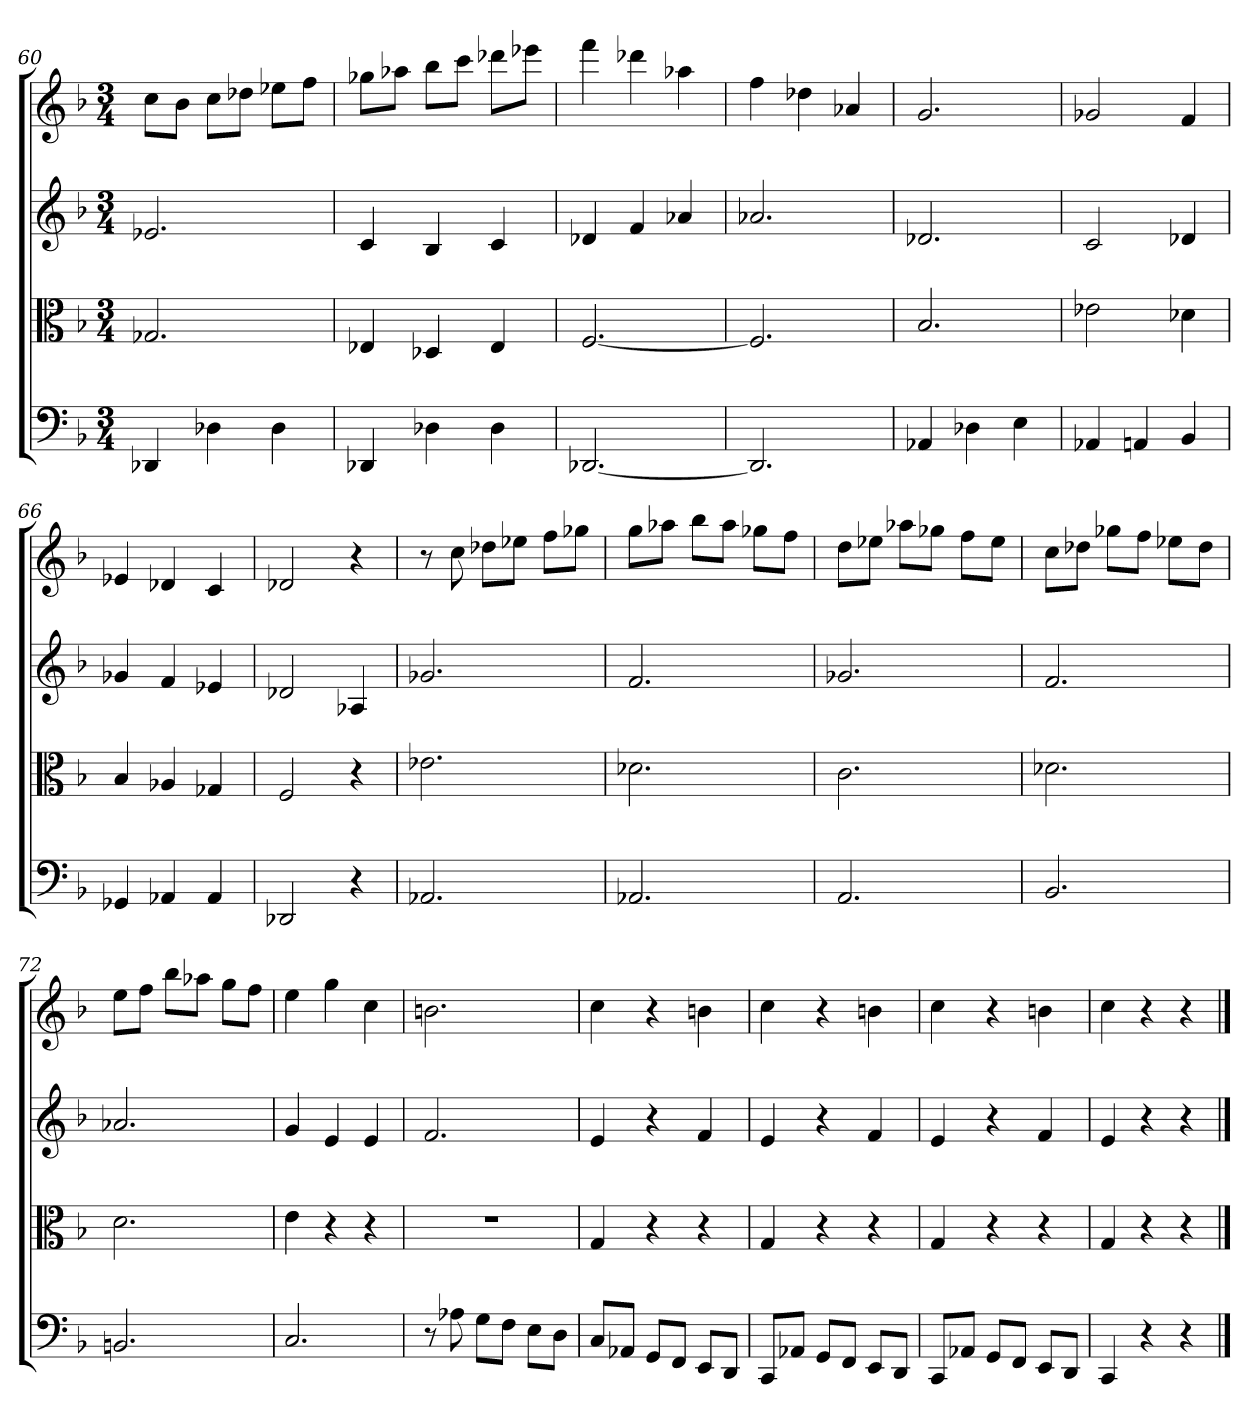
**kern	**kern	**kern	**kern
*part4	*part3	*part2	*part1
*staff4	*staff3	*staff2	*staff1
*clefF4	*clefC3	*	*
*k[b-]	*k[b-]	*k[b-]	*k[b-]
*F:	*F:	*F:	*F:
*M3/4	*M3/4	*M3/4	*M3/4
=60	=60	=60	=60
4DD-X	2.G-X	2.e-X	8ccL
.	.	.	8b-J
4D-X	.	.	8ccL
.	.	.	8dd-XJ
4D-	.	.	8ee-XL
.	.	.	8ffJ
=61	=61	=61	=61
4DD-X	4E-X	4c	8gg-XL
.	.	.	8aa-XJ
4D-X	4D-X	4B-	8bb-L
.	.	.	8cccJ
4D-	4E-	4c	8ddd-XL
.	.	.	8eee-XJ
=62	=62	=62	=62
[2.DD-X	[2.F	4d-X	4fff
.	.	4f	4ddd-X
.	.	4a-X	4aa-X
=63	=63	=63	=63
2.DD-]	2.F]	2.a-X	4ff
.	.	.	4dd-X
.	.	.	4a-X
=64	=64	=64	=64
4AA-X	2.B-	2.d-X	2.g
4D-X	.	.	.
4E	.	.	.
=65	=65	=65	=65
4AA-X	2e-X	2c	2g-X
4AAn	.	.	.
4BB-	4d-X	4d-X	4f
=66	=66	=66	=66
4GG-X	4B-	4g-X	4e-X
4AA-X	4A-X	4f	4d-X
4AA-	4G-X	4e-X	4c
=67	=67	=67	=67
2DD-X	2F	2d-X	2d-X
4r	4r	4A-X	4r
=68	=68	=68	=68
2.AA-X	2.e-X	2.g-X	8r
.	.	.	8cc
.	.	.	8dd-XL
.	.	.	8ee-XJ
.	.	.	8ffL
.	.	.	8gg-XJ
=69	=69	=69	=69
2.AA-X	2.d-X	2.f	8ggL
.	.	.	8aa-XJ
.	.	.	8bb-L
.	.	.	8aa-J
.	.	.	8gg-XL
.	.	.	8ffJ
=70	=70	=70	=70
2.AA	2.c	2.g-X	8ddL
.	.	.	8ee-XJ
.	.	.	8aa-XL
.	.	.	8gg-XJ
.	.	.	8ffL
.	.	.	8ee-J
=71	=71	=71	=71
2.BB-	2.d-X	2.f	8ccL
.	.	.	8dd-XJ
.	.	.	8gg-XL
.	.	.	8ffJ
.	.	.	8ee-XL
.	.	.	8dd-J
=72	=72	=72	=72
2.BBn	2.d	2.a-X	8eeL
.	.	.	8ffJ
.	.	.	8bb-L
.	.	.	8aa-XJ
.	.	.	8ggL
.	.	.	8ffJ
=73	=73	=73	=73
2.C	4e	4g	4ee
.	4r	4e	4gg
.	4r	4e	4cc
=74	=74	=74	=74
8r	2.r	2.f	2.bn
8A-X	.	.	.
8G\L	.	.	.
8F\J	.	.	.
8E\L	.	.	.
8D\J	.	.	.
=75	=75	=75	=75
8C/L	4G	4e	4cc
8AA-X/J	.	.	.
8GG/L	4r	4r	4r
8FF/J	.	.	.
8EE/L	4r	4f	4bn
8DD/J	.	.	.
=76	=76	=76	=76
8CC/L	4G	4e	4cc
8AA-X/J	.	.	.
8GG/L	4r	4r	4r
8FF/J	.	.	.
8EE/L	4r	4f	4bn
8DD/J	.	.	.
=77	=77	=77	=77
8CC/L	4G	4e	4cc
8AA-X/J	.	.	.
8GG/L	4r	4r	4r
8FF/J	.	.	.
8EE/L	4r	4f	4bn
8DD/J	.	.	.
=78	=78	=78	=78
4CC	4G	4e	4cc
4r	4r	4r	4r
4r	4r	4r	4r
==	==	==	==
*-	*-	*-	*-
